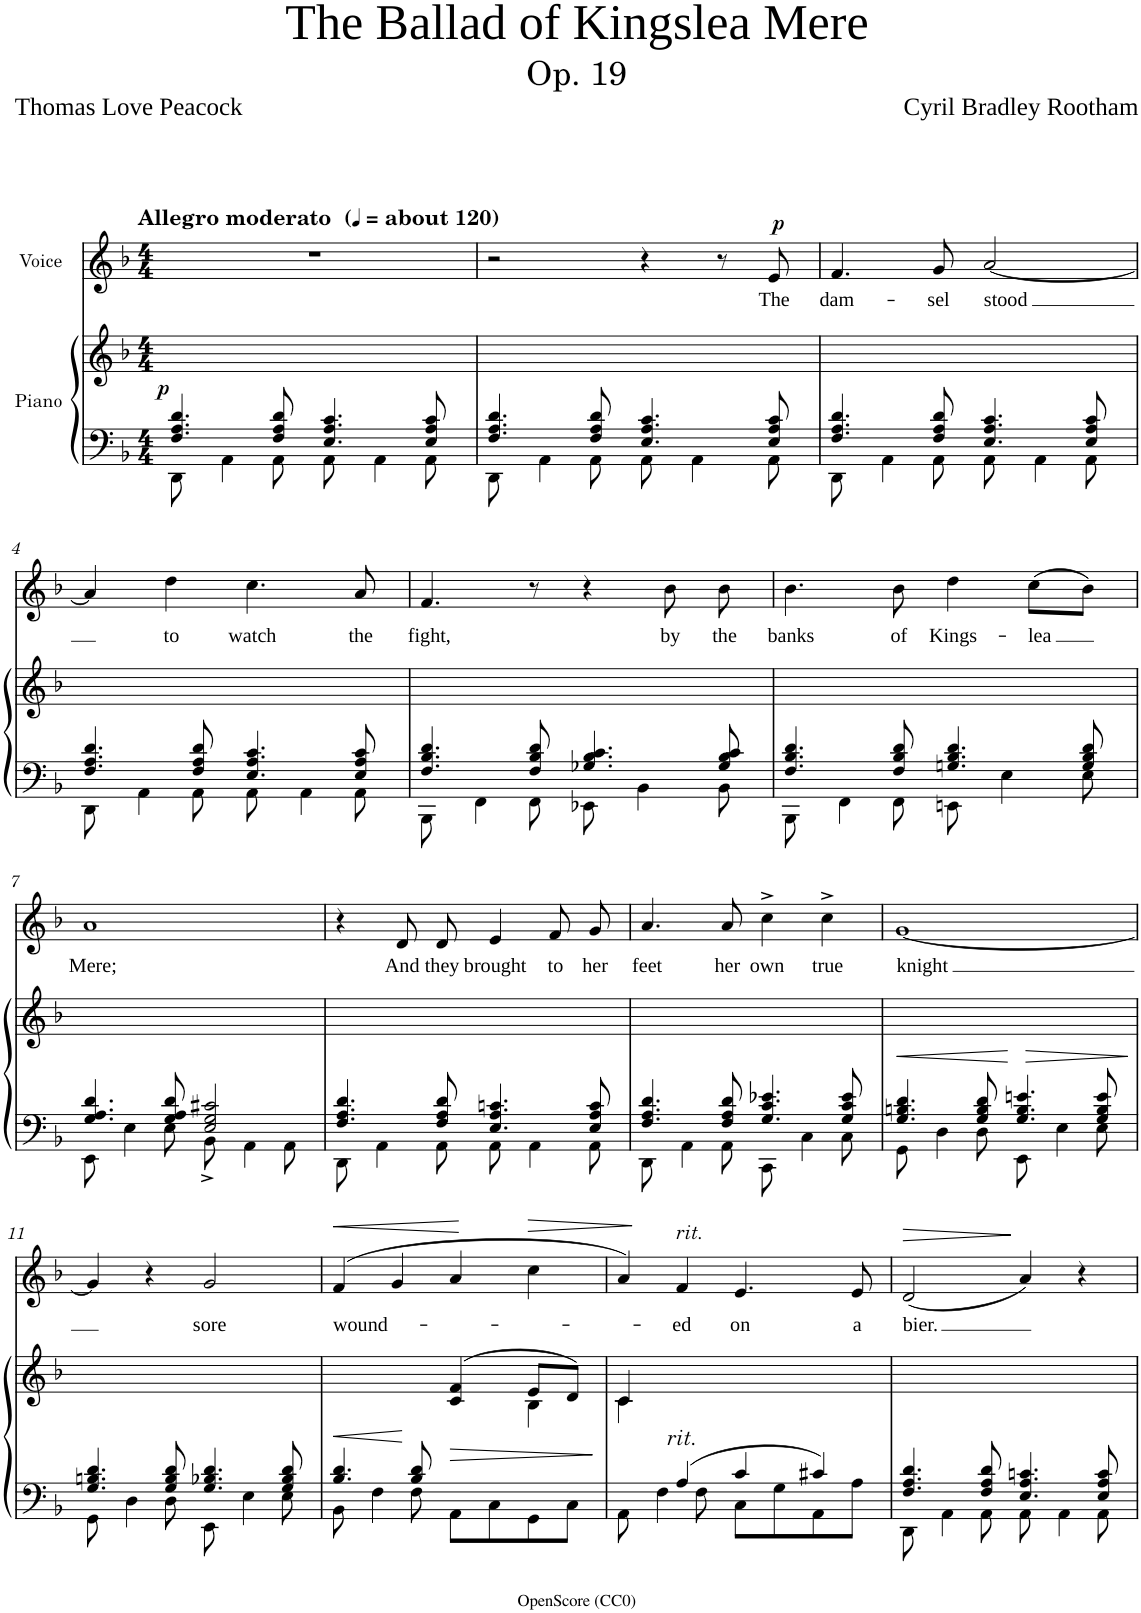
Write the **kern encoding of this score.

**kern	**kern	**dynam	**kern	**text	**dynam
*part2	*part2	*part2	*part1	*part1	*part1
*staff3	*staff2	*staff2/3	*staff1	*staff1	*staff1
*I"Piano	*	*	*I"Voice	*	*
*I'Pno	*	*	*	*	*
*clefF4	*clefG2	*	*clefG2	*	*
*k[b-]	*k[b-]	*	*k[b-]	*	*
*M4/4	*M4/4	*	*M4/4	*	*
=1	=1	=1	=1	=1	=1
*^	*	*	*	*	*
!	!	!	!	!LO:TX:a:B:t=Allegro moderato  (	!	!
!	!	!	!	!LO:TX:a:B:t=about 120)	!	!
!	!	!	!LO:DY:b	!	!	!
4.F/ 4.A/ 4.d/	8DD\	1ryy	p	1r	.	.
.	4AA\	.	.	.	.	.
8F/ 8A/ 8d/	8AA\	.	.	.	.	.
4.E/ 4.A/ 4.c/	8AA\	.	.	.	.	.
.	4AA\	.	.	.	.	.
8E/ 8A/ 8c/	8AA\	.	.	.	.	.
=2	=2	=2	=2	=2	=2	=2
4.F/ 4.A/ 4.d/	8DD\	1ryy	.	2r	.	.
.	4AA\	.	.	.	.	.
8F/ 8A/ 8d/	8AA\	.	.	.	.	.
4.E/ 4.A/ 4.c/	8AA\	.	.	4r	.	.
.	4AA\	.	.	.	.	.
.	.	.	.	8r	.	.
!	!	!	!	!	!LO:LY:b	!LO:DY:a
8E/ 8A/ 8c/	8AA\	.	.	8e/	The	p
=3	=3	=3	=3	=3	=3	=3
!	!	!	!	!	!LO:LY:b	!
4.F/ 4.A/ 4.d/	8DD\	1ryy	.	4.f/	dam-	.
.	4AA\	.	.	.	.	.
!	!	!	!	!	!LO:LY:b	!
8F/ 8A/ 8d/	8AA\	.	.	8g/	-sel	.
!	!	!	!	!	!LO:LY:b	!
4.E/ 4.A/ 4.c/	8AA\	.	.	[2a/	stood	.
.	4AA\	.	.	.	.	.
8E/ 8A/ 8c/	8AA\	.	.	.	.	.
!!LO:LB:g=z
=4	=4	=4	=4	=4	=4	=4
4.F/ 4.A/ 4.d/	8DD\	1ryy	.	4a/]	.	.
.	4AA\	.	.	.	.	.
!	!	!	!	!	!LO:LY:b	!
.	.	.	.	4dd\	to	.
8F/ 8A/ 8d/	8AA\	.	.	.	.	.
!	!	!	!	!	!LO:LY:b	!
4.E/ 4.A/ 4.c/	8AA\	.	.	4.cc\	watch	.
.	4AA\	.	.	.	.	.
!	!	!	!	!	!LO:LY:b	!
8E/ 8A/ 8c/	8AA\	.	.	8a/	the	.
=5	=5	=5	=5	=5	=5	=5
!	!	!	!	!	!LO:LY:b	!
4.F/ 4.B-/ 4.d/	8BBB-\	1ryy	.	4.f/	fight,	.
.	4FF\	.	.	.	.	.
8F/ 8B-/ 8d/	8FF\	.	.	8r	.	.
4.G-X/ 4.B-/ 4.c/	8EE-X\	.	.	4r	.	.
.	4BB-\	.	.	.	.	.
!	!	!	!	!	!LO:LY:b	!
.	.	.	.	8b-\	by	.
!	!	!	!	!	!LO:LY:b	!
8G-/ 8B-/ 8c/	8BB-\	.	.	8b-\	the	.
=6	=6	=6	=6	=6	=6	=6
!	!	!	!	!	!LO:LY:b	!
4.F/ 4.B-/ 4.d/	8BBB-\	1ryy	.	4.b-\	banks	.
.	4FF\	.	.	.	.	.
!	!	!	!	!	!LO:LY:b	!
8F/ 8B-/ 8d/	8FF\	.	.	8b-\	of	.
!	!	!	!	!	!LO:LY:b	!
4.Gn/ 4.B-/ 4.d/	8EEn\	.	.	4dd\	Kings-	.
.	4E\	.	.	.	.	.
!	!	!	!	!	!LO:LY:b	!
.	.	.	.	(8cc\L	-lea	.
8G/ 8B-/ 8d/	8E\	.	.	8b-\J)	.	.
!!LO:LB:g=z
=7	=7	=7	=7	=7	=7	=7
!	!	!	!	!	!LO:LY:b	!
4.G/ 4.A/ 4.d/	8EE\	1ryy	.	1a	Mere;	.
.	4E\	.	.	.	.	.
8G/ 8A/ 8d/	8E\	.	.	.	.	.
2E/ 2G/ 2c#X/	8BB-^<\	.	.	.	.	.
.	4AA\	.	.	.	.	.
.	8AA\	.	.	.	.	.
=8	=8	=8	=8	=8	=8	=8
4.F/ 4.A/ 4.d/	8DD\	1ryy	.	4r	.	.
.	4AA\	.	.	.	.	.
!	!	!	!	!	!LO:LY:b	!
.	.	.	.	8d/	And	.
!	!	!	!	!	!LO:LY:b	!
8F/ 8A/ 8d/	8AA\	.	.	8d/	they	.
!	!	!	!	!	!LO:LY:b	!
4.E/ 4.A/ 4.cn/	8AA\	.	.	4e/	brought	.
.	4AA\	.	.	.	.	.
!	!	!	!	!	!LO:LY:b	!
.	.	.	.	8f/	to	.
!	!	!	!	!	!LO:LY:b	!
8E/ 8A/ 8c/	8AA\	.	.	8g/	her	.
=9	=9	=9	=9	=9	=9	=9
!	!	!	!	!	!LO:LY:b	!
4.F/ 4.A/ 4.d/	8DD\	1ryy	.	4.a/	feet	.
.	4AA\	.	.	.	.	.
!	!	!	!	!	!LO:LY:b	!
8F/ 8A/ 8d/	8AA\	.	.	8a/	her	.
!	!	!	!	!	!LO:LY:b	!
4.G/ 4.c/ 4.e-X/	8CC\	.	.	4cc^\	own	.
.	4C\	.	.	.	.	.
!	!	!	!	!	!LO:LY:b	!
.	.	.	.	4cc^\	true	.
8G/ 8c/ 8e-/	8C\	.	.	.	.	.
=10	=10	=10	=10	=10	=10	=10
!	!	!	!	!	!LO:LY:b	!
4.G/ 4.Bn/ 4.d/	8GG\	1ryy	.	[1g	knight	.
.	4D\	.	.	.	.	.
8G/ 8B/ 8d/	8D\	.	.	.	.	.
4.G/ 4.B/ 4.en/	8EE\	.	.	.	.	.
.	4E\	.	.	.	.	.
8G/ 8B/ 8e/	8E\	.	.	.	.	.
!!LO:LB:g=z
=11	=11	=11	=11	=11	=11	=11
4.G/ 4.Bn/ 4.d/	8GG\	1ryy	.	4g/]	.	.
.	4D\	.	.	.	.	.
.	.	.	.	4r	.	.
8G/ 8B/ 8d/	8D\	.	.	.	.	.
!	!	!	!	!	!LO:LY:b	!
4.G/ 4.B-X/ 4.d/	8EE\	.	.	2g/	sore	.
.	4E\	.	.	.	.	.
8G/ 8B-/ 8d/	8E\	.	.	.	.	.
=12	=12	=12	=12	=12	=12	=12
!	!	!	!LO:HP:b=2	!	!LO:LY:b	!LO:HP:b
*	*	*^	*	*	*	*
4.B-/ 4.d/	8BB-\	2ryy	2.ryy	<	(4f/	wound-	<
.	4F\	.	.	.	.	.	.
.	.	.	.	.	4g/	.	.
8B-/ 8d/	8F\	.	.	.	.	.	.
2ryy	8AA\L	(4c/ 4f/	.	.	4a/	.	[
.	8C\	.	.	.	.	.	.
!	!	!	!	!	!	!	!LO:HP:b
.	8GG\	8e/L	4B-\	.	4cc\	.	>
.	8C\J	8d/J)	.	.	.	.	.
*v	*v	*	*	*	*	*	*
*	*v	*v	*	*	*	*
.	.	[	.	.	.
=13	=13	=13	=13	=13	=13
*^	*^	*	*	*	*
4ryy	8AA\	4c/	4c\	.	4a/)	.	.
.	4F\	.	.	.	.	.	.
!	!	!	!	!	!LO:TX:a:i:t=rit.	!	!
!	!	!LO:TX:a:i:t=rit.	!	!	!	!	!
!	!	!	!	!	!	!LO:LY:b	!
4A/	.	2.ryy	2.ryy	.	4f/	-ed	]
.	8F\	.	.	.	.	.	.
!	!	!	!	!	!	!LO:LY:b	!
4c/	8C\L	.	.	.	4.e/	on	.
.	8G\	.	.	.	.	.	.
4c#X/	8AA\	.	.	.	.	.	.
!	!	!	!	!	!	!LO:LY:b	!
.	8A\J	.	.	.	8e/	a	.
*	*	*v	*v	*	*	*	*
=14	=14	=14	=14	=14	=14	=14
!	!	!	!	!	!LO:LY:b	!LO:HP:b
4.F/ 4.A/ 4.d/	8DD\	1ryy	.	(2d/	bier.	>
.	4AA\	.	.	.	.	.
8F/ 8A/ 8d/	8AA\	.	.	.	.	.
4.E/ 4.A/ 4.cn/	8AA\	.	.	4a/)	.	]
.	4AA\	.	.	.	.	.
.	.	.	.	4r	.	.
8E/ 8A/ 8c/	8AA\	.	.	.	.	.
*v	*v	*	*	*	*	*
=	=	=	=	=	=
*-	*-	*-	*-	*-	*-
